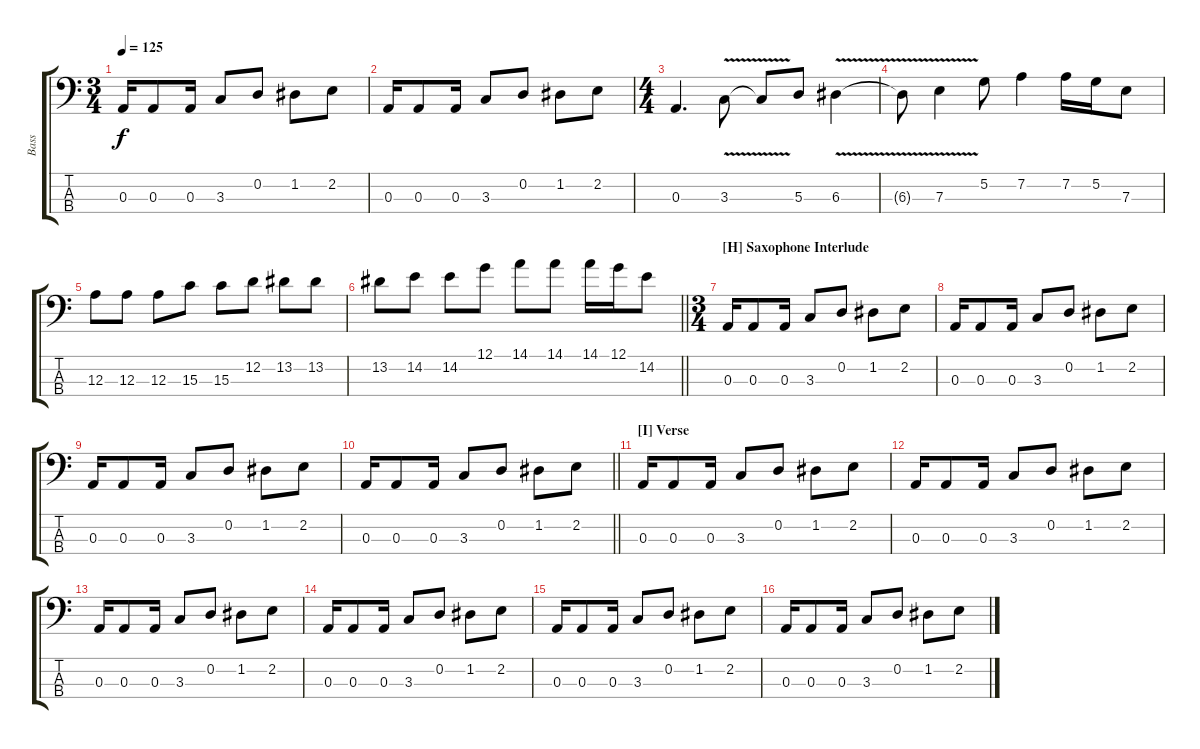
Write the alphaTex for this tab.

\track ("Bass" "Bass") {instrument electricbasspick}
\staff {score tabs}
\tuning (G2 D2 A1 E1) {hide}
\ts (3 4)
\tempo 125
\clef f4
\ks c
0.3.16{dy f} 0.3.8 0.3.16 3.3.8 0.2.8 1.2.8 2.2.8 |
0.3.16 0.3.8 0.3.16 3.3.8 0.2.8 1.2.8 2.2.8 |
\ts (4 4)
0.3.4{d} 3.3{v}.8{beam Down} 3.3{t}.8 5.3.8 6.3{v}.4 |
6.3{t}.8 7.3{v}.4 5.2.8 7.2.4 7.2.16 5.2.16 7.3.8 |
12.3.8 12.3.8 12.3.8 15.3.8 15.3.8 12.2.8 13.2.8 13.2.8 |
\barLineRight lightlight
13.2.8 14.2.8 14.2.8 12.1.8 14.1.8 14.1.8 14.1.16 12.1.16 14.2.8 |
\ts (3 4)
\section ("" "[H] Saxophone Interlude")
0.3.16 0.3.8 0.3.16 3.3.8 0.2.8 1.2.8 2.2.8 |
0.3.16 0.3.8 0.3.16 3.3.8 0.2.8 1.2.8 2.2.8 |
0.3.16 0.3.8 0.3.16 3.3.8 0.2.8 1.2.8 2.2.8 |
\barLineRight lightlight
0.3.16 0.3.8 0.3.16 3.3.8 0.2.8 1.2.8 2.2.8 |
\section ("" "[I] Verse")
0.3.16 0.3.8 0.3.16 3.3.8 0.2.8 1.2.8 2.2.8 |
0.3.16 0.3.8 0.3.16 3.3.8 0.2.8 1.2.8 2.2.8 |
0.3.16 0.3.8 0.3.16 3.3.8 0.2.8 1.2.8 2.2.8 |
0.3.16 0.3.8 0.3.16 3.3.8 0.2.8 1.2.8 2.2.8 |
0.3.16 0.3.8 0.3.16 3.3.8 0.2.8 1.2.8 2.2.8 |
0.3.16 0.3.8 0.3.16 3.3.8 0.2.8 1.2.8 2.2.8
